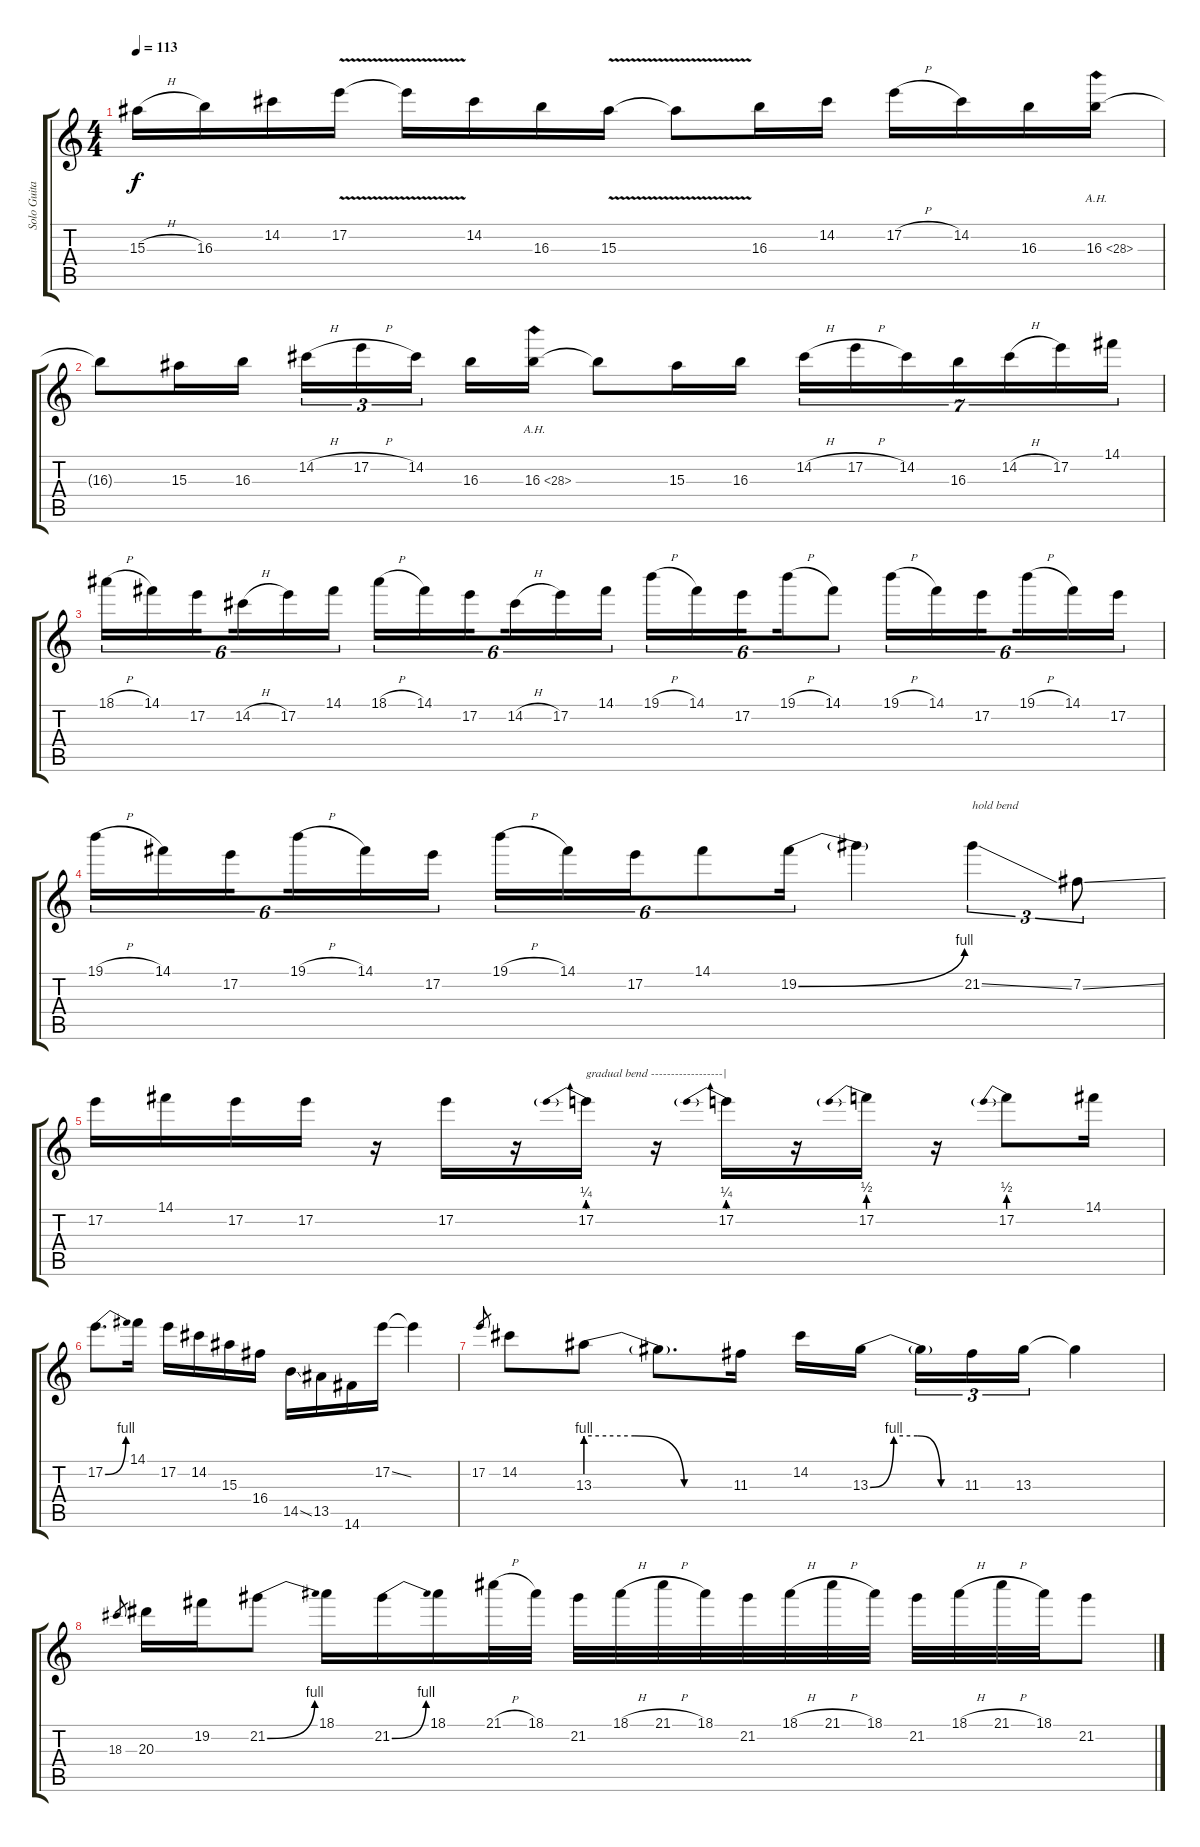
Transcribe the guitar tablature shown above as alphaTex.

\track ("Solo Guitar" "Solo Guita") {instrument distortionguitar}
\staff {score tabs}
\tuning (E4 B3 G3 D3 A2 E2) {hide}
\ts (4 4)
\tempo 113
\clef g2
\ks c
15.3{h}.16{dy f} 16.3.16 14.2.16 17.2{v}.16 17.2{t}.16 14.2.16 16.3.16 15.3{v}.16 15.3{t}.8 16.3.16 14.2.16 17.2{h}.16 14.2.16 16.3.16 16.3{ah 12}.16 |
16.3{t}.8 15.3.16 16.3.16 14.2{h}.16{tu (3 2)} 17.2{h}.16{tu (3 2)} 14.2.16{tu (3 2) beam splitsecondary} 16.3.16 16.3{ah 12}.16 16.3{t}.8 15.3.16 16.3.16 14.2{h}.16{tu (7 4)} 17.2{h}.16{tu (7 4)} 14.2.16{tu (7 4)} 16.3.16{tu (7 4)} 14.2{h}.16{tu (7 4)} 17.2.16{tu (7 4)} 14.1.16{tu (7 4)} |
18.1{h}.16{tu (6 4)} 14.1.16{tu (6 4)} 17.2.16{tu (6 4) beam splitsecondary} 14.2{h}.16{tu (6 4)} 17.2.16{tu (6 4)} 14.1.16{tu (6 4)} 18.1{h}.16{tu (6 4)} 14.1.16{tu (6 4)} 17.2.16{tu (6 4) beam splitsecondary} 14.2{h}.16{tu (6 4)} 17.2.16{tu (6 4)} 14.1.16{tu (6 4)} 19.1{h}.16{tu (6 4)} 14.1.16{tu (6 4)} 17.2.16{tu (6 4) beam splitsecondary} 19.1{h}.16{tu (6 4)} 14.1.8{tu (6 4)} 19.1{h}.16{tu (6 4)} 14.1.16{tu (6 4)} 17.2.16{tu (6 4) beam splitsecondary} 19.1{h}.16{tu (6 4)} 14.1.16{tu (6 4)} 17.2.16{tu (6 4)} |
19.1{h}.16{tu (6 4)} 14.1.16{tu (6 4)} 17.2.16{tu (6 4) beam splitsecondary} 19.1{h}.16{tu (6 4)} 14.1.16{tu (6 4)} 17.2.16{tu (6 4)} 19.1{h}.16{tu (6 4)} 14.1.16{tu (6 4)} 17.2.16{tu (6 4)} 14.1.8{tu (6 4)} 19.2{be (bend 0 0 60 4)}.16{tu (6 4)} 19.2{t}.4 21.2{ss}.4{tu (3 2) txt "hold bend"} 7.2{ss}.8{tu (3 2)} |
17.2.16 14.1.16 17.2.16 17.2.16 r.16 17.2.16 r.16 17.2{be (prebend 0 1 60 1)}.16{txt "gradual bend ------------------|"} r.16 17.2{be (prebend 0 1 60 1)}.16 r.16 17.2{be (prebend 0 2 60 2)}.16 r.16 17.2{be (prebend 0 2 60 2)}.8 14.1.16 |
17.2{be (bend 0 0 60 4)}.8{d} 14.1.16 17.2.16 14.2.16 15.3.16 16.4.16 14.5{ss}.16 13.5.16 14.6.16 17.2{ss}.16 17.2{t}.4 |
17.2.8{gr} 14.2.8 13.3{be (custom 0 4 20 4 40 0 60 0)}.8 13.3{t}.8{d} 11.3.16 14.2.16 13.3{be (custom 0 0 15 4 30 4 45 0 60 0)}.16{beam splitsecondary} 13.3{t}.16{tu (3 2)} 11.3.16{tu (3 2)} 13.3.16{tu (3 2)} 13.3{t}.4 |
18.3.8{gr} 20.3.16 19.2.16 21.2{be (bend 0 0 60 4)}.8 18.1.16 21.2{be (bend 0 0 60 4)}.16 18.1.16 21.1{h}.32 18.1.32 21.2.32 18.1{h}.32 21.1{h}.32 18.1.32 21.2.32 18.1{h}.32 21.1{h}.32 18.1.32 21.2.32 18.1{h}.32 21.1{h}.32 18.1.32 21.2.8
